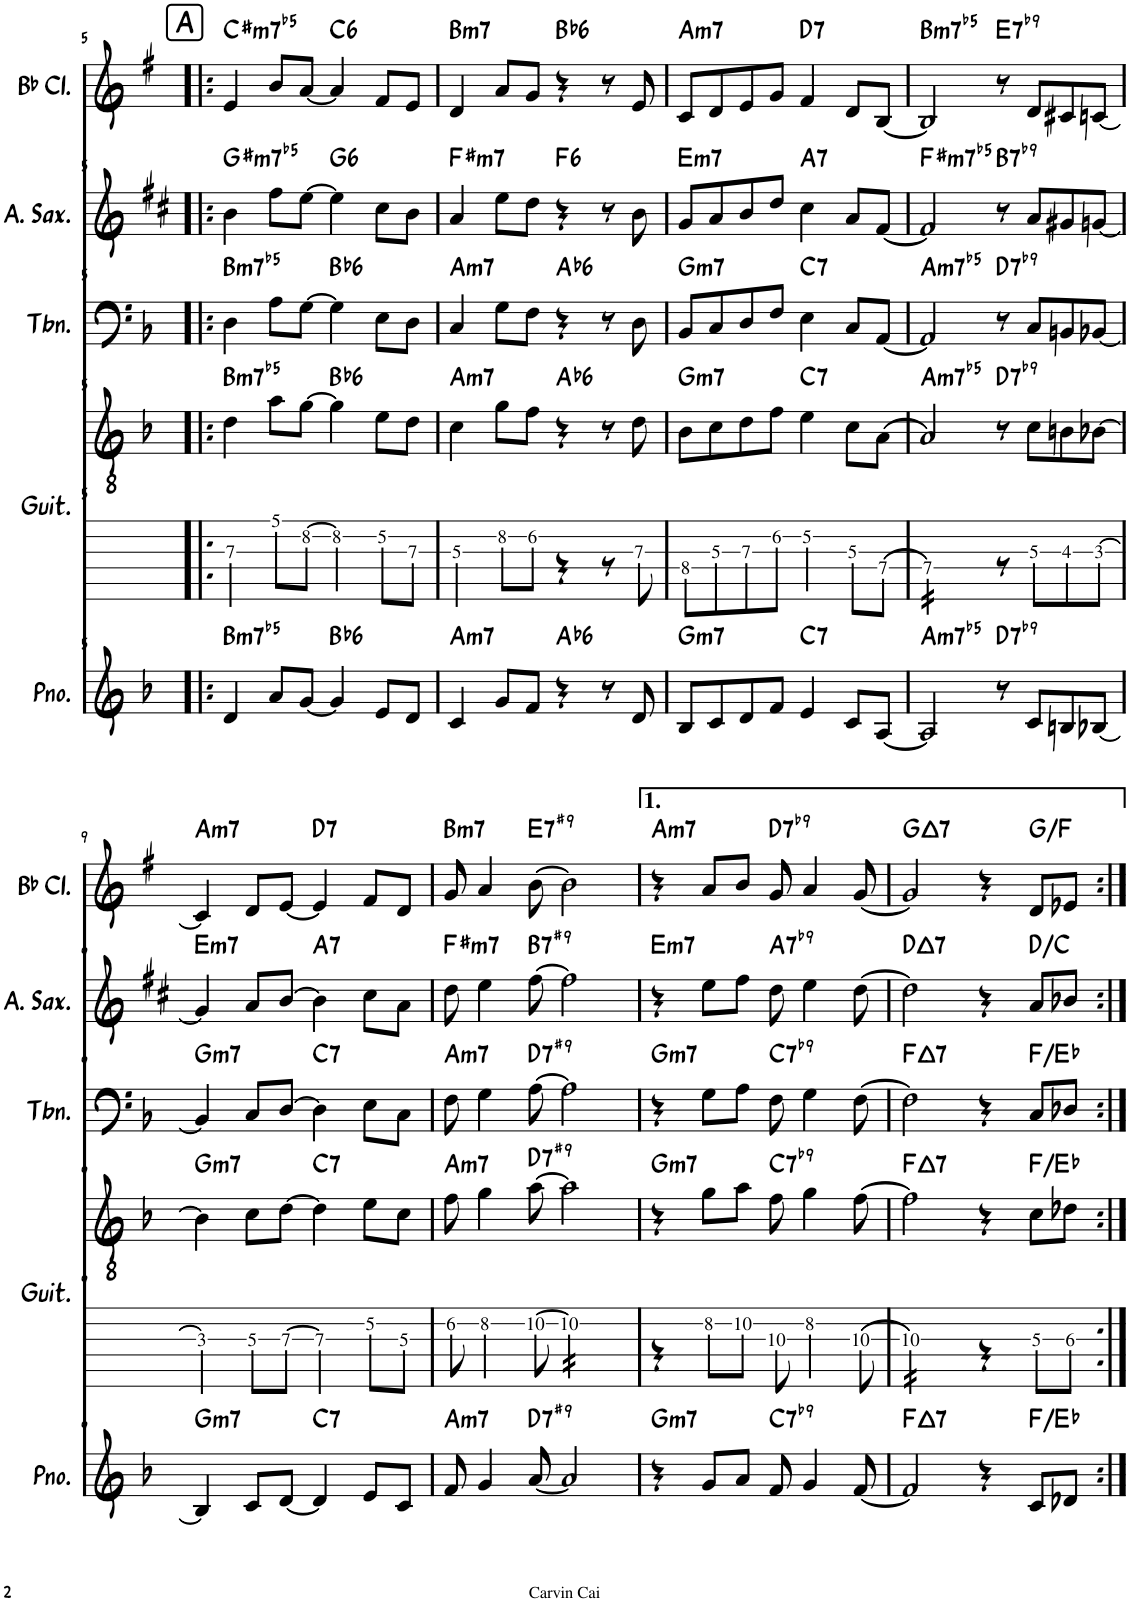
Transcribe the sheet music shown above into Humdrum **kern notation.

**kern	**harte	**kern	**kern	**harte	**kern	**harte	**kern	**harte	**kern	**harte
*part5	*part5	*part4	*part4	*part4	*part3	*part3	*part2	*part2	*part1	*part1
*staff6	*	*staff5	*staff4	*	*staff3	*	*staff2	*	*staff1	*
*I"钢琴	*	*I"原音吉他	*	*	*I"长号	*	*I"中音萨克斯	*	*I"降B调单簧管	*
!!LO:PB:g=z
*clefG2	*	*	*clefGv2	*	*clefF4	*	*clefG2	*	*clefG2	*
*	*	*	*	*	*	*	*Trd5c9	*	*Trd1c2	*
*k[b-]	*	*k[b-]	*k[b-]	*	*k[b-]	*	*k[f#c#]	*	*k[f#]	*
*M4/4	*	*M4/4	*M4/4	*	*M4/4	*	*M4/4	*	*M4/4	*
!!LO:REH:place=s1:a:B:cj:fs=14:t=A
=5!|:	=5!|:	=5!|:	=5!|:	=5!|:	=5!|:	=5!|:	=5!|:	=5!|:	=5!|:	=5!|:
!	!LO:H:kt=m7b5	!	!	!LO:H:kt=m7b5	!	!LO:H:kt=m7b5	!	!LO:H:kt=m7b5	!	!LO:H:kt=m7b5
4d/	B:hdim7	4d\	4d\	B:hdim7	4D\	B:hdim7	4b\	G#:hdim7	4e/	C#:hdim7
8a/L	.	8a\L	8a\L	.	8A\L	.	8ff#\L	.	8b/L	.
[8g/J	.	[8g\J	[8g\J	.	[8G\J	.	[8ee\J	.	[8a/J	.
!	!LO:H:kt=6	!	!	!LO:H:kt=6	!	!LO:H:kt=6	!	!LO:H:kt=6	!	!LO:H:kt=6
4g/]	Bb:maj6	4g\]	4g\]	Bb:maj6	4G\]	Bb:maj6	4ee\]	G:maj6	4a/]	C:maj6
8e/L	.	8e\L	8e\L	.	8E\L	.	8cc#\L	.	8f#/L	.
8d/J	.	8d\J	8d\J	.	8D\J	.	8b\J	.	8e/J	.
=6	=6	=6	=6	=6	=6	=6	=6	=6	=6	=6
!	!LO:H:kt=m7	!	!	!LO:H:kt=m7	!	!LO:H:kt=m7	!	!LO:H:kt=m7	!	!LO:H:kt=m7
4c/	A:min7	4c\	4c\	A:min7	4C/	A:min7	4a/	F#:min7	4d/	B:min7
8g/L	.	8g\L	8g\L	.	8G\L	.	8ee\L	.	8a/L	.
8f/J	.	8f\J	8f\J	.	8F\J	.	8dd\J	.	8g/J	.
!	!LO:H:kt=6	!	!	!LO:H:kt=6	!	!LO:H:kt=6	!	!LO:H:kt=6	!	!LO:H:kt=6
4r	Ab:maj6	4r	4r	Ab:maj6	4r	Ab:maj6	4r	F:maj6	4r	Bb:maj6
8r	.	8r	8r	.	8r	.	8r	.	8r	.
8d/	.	8d\	8d\	.	8D\	.	8b\	.	8e/	.
=7	=7	=7	=7	=7	=7	=7	=7	=7	=7	=7
!	!LO:H:kt=m7	!	!	!LO:H:kt=m7	!	!LO:H:kt=m7	!	!LO:H:kt=m7	!	!LO:H:kt=m7
8B-/L	G:min7	8B-\L	8B-\L	G:min7	8BB-/L	G:min7	8g/L	E:min7	8c/L	A:min7
8c/	.	8c\	8c\	.	8C/	.	8a/	.	8d/	.
8d/	.	8d\	8d\	.	8D/	.	8b/	.	8e/	.
8f/J	.	8f\J	8f\J	.	8F/J	.	8dd/J	.	8g/J	.
!	!LO:H:kt=7	!	!	!LO:H:kt=7	!	!LO:H:kt=7	!	!LO:H:kt=7	!	!LO:H:kt=7
4e/	C:7	4e\	4e\	C:7	4E\	C:7	4cc#\	A:7	4f#/	D:7
8c/L	.	8c\L	8c\L	.	8C/L	.	8a/L	.	8d/L	.
[8A/J	.	[8A\J	[8A\J	.	[8AA/J	.	[8f#/J	.	[8B/J	.
=8	=8	=8	=8	=8	=8	=8	=8	=8	=8	=8
!	!LO:H:kt=m7b5	!	!	!LO:H:kt=m7b5	!	!LO:H:kt=m7b5	!	!LO:H:kt=m7b5	!	!LO:H:kt=m7b5
2A/]	A:hdim7	2A\]	2A/]	A:hdim7	2AA/]	A:hdim7	2f#/]	F#:hdim7	2B/]	B:hdim7
!	!LO:H:kt=7	!	!	!LO:H:kt=7	!	!LO:H:kt=7	!	!LO:H:kt=7	!	!LO:H:kt=7
8r	D:7(b9)	8r	8r	D:7(b9)	8r	D:7(b9)	8r	B:7(b9)	8r	E:7(b9)
8c/L	.	8c\L	8c\L	.	8C/L	.	8a/L	.	8d/L	.
8Bn/	.	8Bn\	8Bn\	.	8BBn/	.	8g#X/	.	8c#X/	.
[8B-X/J	.	[8B-X\J	[8B-X\J	.	[8BB-X/J	.	[8gn/J	.	[8cn/J	.
!!LO:LB:g=z
=9	=9	=9	=9	=9	=9	=9	=9	=9	=9	=9
!	!LO:H:kt=m7	!	!	!LO:H:kt=m7	!	!LO:H:kt=m7	!	!LO:H:kt=m7	!	!LO:H:kt=m7
4B-/]	G:min7	4B-\]	4B-\]	G:min7	4BB-/]	G:min7	4g/]	E:min7	4c/]	A:min7
8c/L	.	8c\L	8c\L	.	8C/L	.	8a/L	.	8d/L	.
[8d/J	.	[8d\J	[8d\J	.	[8D/J	.	[8b/J	.	[8e/J	.
!	!LO:H:kt=7	!	!	!LO:H:kt=7	!	!LO:H:kt=7	!	!LO:H:kt=7	!	!LO:H:kt=7
4d/]	C:7	4d\]	4d\]	C:7	4D\]	C:7	4b\]	A:7	4e/]	D:7
8e/L	.	8e\L	8e\L	.	8E\L	.	8cc#\L	.	8f#/L	.
8c/J	.	8c\J	8c\J	.	8C\J	.	8a\J	.	8d/J	.
=10	=10	=10	=10	=10	=10	=10	=10	=10	=10	=10
!	!LO:H:kt=m7	!	!	!LO:H:kt=m7	!	!LO:H:kt=m7	!	!LO:H:kt=m7	!	!LO:H:kt=m7
8f/	A:min7	8f\	8f\	A:min7	8F\	A:min7	8dd\	F#:min7	8g/	B:min7
4g/	.	4g\	4g\	.	4G\	.	4ee\	.	4a/	.
!	!LO:H:kt=7	!	!	!LO:H:kt=7	!	!LO:H:kt=7	!	!LO:H:kt=7	!	!LO:H:kt=7
[8a/	D:7(#9)	[8a\	[8a\	D:7(#9)	[8A\	D:7(#9)	[8ff#\	B:7(#9)	[8b\	E:7(#9)
2a/]	.	2a\]	2a\]	.	2A\]	.	2ff#\]	.	2b\]	.
=11	=11	=11	=11	=11	=11	=11	=11	=11	=11	=11
!	!LO:H:kt=m7	!	!	!LO:H:kt=m7	!	!LO:H:kt=m7	!	!LO:H:kt=m7	!	!LO:H:kt=m7
4r	G:min7	4r	4r	G:min7	4r	G:min7	4r	E:min7	4r	A:min7
8g/L	.	8g\L	8g\L	.	8G\L	.	8ee\L	.	8a/L	.
8a/J	.	8a\J	8a\J	.	8A\J	.	8ff#\J	.	8b/J	.
!	!LO:H:kt=7	!	!	!LO:H:kt=7	!	!LO:H:kt=7	!	!LO:H:kt=7	!	!LO:H:kt=7
8f/	C:7(b9)	8f\	8f\	C:7(b9)	8F\	C:7(b9)	8dd\	A:7(b9)	8g/	D:7(b9)
4g/	.	4g\	4g\	.	4G\	.	4ee\	.	4a/	.
[8f/	.	[8f\	[8f\	.	[8F\	.	[8dd\	.	[8g/	.
=12	=12	=12	=12	=12	=12	=12	=12	=12	=12	=12
!	!LO:H:kt=7	!	!	!LO:H:kt=7	!	!LO:H:kt=7	!	!LO:H:kt=7	!	!LO:H:kt=7
2f/]	F:maj7	2f\]	2f\]	F:maj7	2F\]	F:maj7	2dd\]	D:maj7	2g/]	G:maj7
4r	.	4r	4r	.	4r	.	4r	.	4r	.
8c/L	F:maj/b7	8c\L	8c\L	F:maj/b7	8C/L	F:maj/b7	8a/L	D:maj/b7	8d/L	G:maj/b7
8d-X/J	.	8d-X\J	8d-X\J	.	8D-X/J	.	8b-X/J	.	8e-X/J	.
=:|!	=:|!	=:|!	=:|!	=:|!	=:|!	=:|!	=:|!	=:|!	=:|!	=:|!
*-	*-	*-	*-	*-	*-	*-	*-	*-	*-	*-
